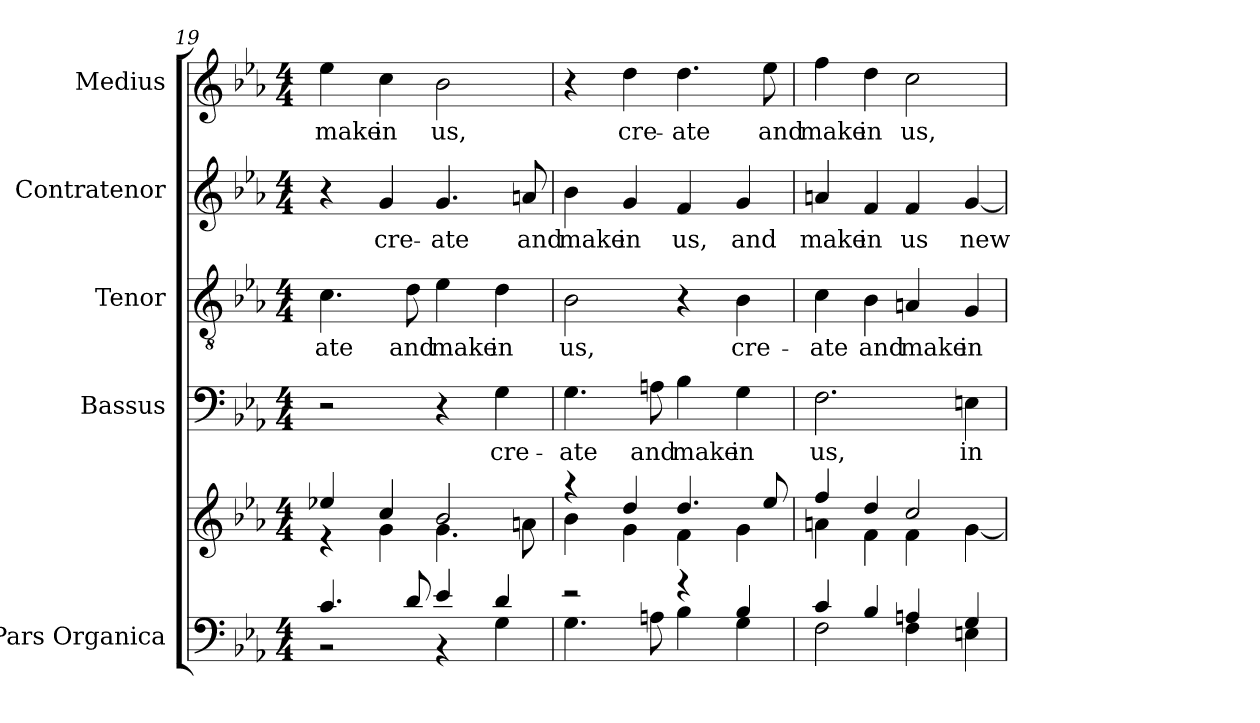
**kern	**kern	**kern	**text	**kern	**text	**kern	**text	**kern	**text
*part5	*part5	*part4	*part4	*part3	*part3	*part2	*part2	*part1	*part1
*staff6	*staff5	*staff4	*staff4	*staff3	*staff3	*staff2	*staff2	*staff1	*staff1
*I"Pars Organica	*	*I"Bassus	*	*I"Tenor	*	*I"Contratenor	*	*I"Medius	*
*clefF4	*clefG2	*clefF4	*	*clefGv2	*	*clefG2	*	*clefG2	*
*	*	*	*	*ITrd7c12	*	*	*	*	*
*k[b-e-a-]	*k[b-e-a-]	*k[b-e-a-]	*	*k[b-e-a-]	*	*k[b-e-a-]	*	*k[b-e-a-]	*
*E-:	*E-:	*E-:	*	*E-:	*	*E-:	*	*E-:	*
*M4/4	*M4/4	*M4/4	*	*M4/4	*	*M4/4	*	*M4/4	*
=19	=19	=19	=19	=19	=19	=19	=19	=19	=19
*^	*^	*	*	*	*	*	*	*	*
!	!	!	!	!	!	!	!LO:LY:b:color=#000000	!	!	!	!
!	!	!	!	!	!	!	!	!	!	!	!LO:LY:b:color=#000000
4.ci/	2r	4ee-Xi/	4r	2r	.	4.Ci\	-ate	4r	.	4ee-i\	make
!	!	!	!	!	!	!	!	!	!LO:LY:b:color=#000000	!	!
!	!	!	!	!	!	!	!	!	!	!	!LO:LY:b:color=#000000
.	.	4cci/	4gi\	.	.	.	.	4gi/	cre-	4cci\	in
!	!	!	!	!	!	!	!LO:LY:b:color=#000000	!	!	!	!
8di/	.	.	.	.	.	8Di\	and	.	.	.	.
!	!	!	!	!	!	!	!LO:LY:b:color=#000000	!	!	!	!
!	!	!	!	!	!	!	!	!	!LO:LY:b:color=#000000	!	!
!	!	!	!	!	!	!	!	!	!	!	!LO:LY:b:color=#000000
4e-i/	4r	2b-i/	4.gi\	4r	.	4E-i\	make	4.gi/	-ate	2b-i\	us,
!	!	!	!	!	!LO:LY:b:color=#000000	!	!	!	!	!	!
!	!	!	!	!	!	!	!LO:LY:b:color=#000000	!	!	!	!
4di/	4Gi\	.	.	4Gi\	cre-	4Di\	in	.	.	.	.
!	!	!	!	!	!	!	!	!	!LO:LY:b:color=#000000	!	!
.	.	.	8ani\	.	.	.	.	8ani/	and	.	.
=20	=20	=20	=20	=20	=20	=20	=20	=20	=20	=20	=20
!	!	!	!	!	!LO:LY:b:color=#000000	!	!	!	!	!	!
!	!	!	!	!	!	!	!LO:LY:b:color=#000000	!	!	!	!
!	!	!	!	!	!	!	!	!	!LO:LY:b:color=#000000	!	!
2r	4.Gi\	4r	4b-i\	4.Gi\	-ate	2BB-i\	us,	4b-i\	make	4r	.
!	!	!	!	!	!	!	!	!	!LO:LY:b:color=#000000	!	!
!	!	!	!	!	!	!	!	!	!	!	!LO:LY:b:color=#000000
.	.	4ddi/	4gi\	.	.	.	.	4gi/	in	4ddi\	cre-
!	!	!	!	!	!LO:LY:b:color=#000000	!	!	!	!	!	!
.	8Ani\	.	.	8Ani\	and	.	.	.	.	.	.
!	!	!	!	!	!LO:LY:b:color=#000000	!	!	!	!	!	!
!	!	!	!	!	!	!	!	!	!LO:LY:b:color=#000000	!	!
!	!	!	!	!	!	!	!	!	!	!	!LO:LY:b:color=#000000
4r	4B-i\	4.ddi/	4fi\	4B-i\	make	4r	.	4fi/	us,	4.ddi\	-ate
!	!	!	!	!	!LO:LY:b:color=#000000	!	!	!	!	!	!
!	!	!	!	!	!	!	!LO:LY:b:color=#000000	!	!	!	!
!	!	!	!	!	!	!	!	!	!LO:LY:b:color=#000000	!	!
4B-i/	4Gi\	.	4gi\	4Gi\	in	4BB-i\	cre-	4gi/	and	.	.
!	!	!	!	!	!	!	!	!	!	!	!LO:LY:b:color=#000000
.	.	8ee-i/	.	.	.	.	.	.	.	8ee-i\	and
!!LO:LB:g=z
=21	=21	=21	=21	=21	=21	=21	=21	=21	=21	=21	=21
!	!	!	!	!	!LO:LY:b:color=#000000	!	!	!	!	!	!
!	!	!	!	!	!	!	!LO:LY:b:color=#000000	!	!	!	!
!	!	!	!	!	!	!	!	!	!LO:LY:b:color=#000000	!	!
!	!	!	!	!	!	!	!	!	!	!	!LO:LY:b:color=#000000
4ci/	2Fi\	4ffi/	4ani\	2.Fi\	us,	4Ci\	-ate	4ani/	make	4ffi\	make
!	!	!	!	!	!	!	!LO:LY:b:color=#000000	!	!	!	!
!	!	!	!	!	!	!	!	!	!LO:LY:b:color=#000000	!	!
!	!	!	!	!	!	!	!	!	!	!	!LO:LY:b:color=#000000
4B-i/	.	4ddi/	4fi\	.	.	4BB-i\	and	4fi/	in	4ddi\	in
!	!	!	!	!	!	!	!LO:LY:b:color=#000000	!	!	!	!
!	!	!	!	!	!	!	!	!	!LO:LY:b:color=#000000	!	!
!	!	!	!	!	!	!	!	!	!	!	!LO:LY:b:color=#000000
4Ani/	4Fi\	2cci/	4fi\	.	.	4AAni/	make	4fi/	us	2cci\	us,
!	!	!	!	!	!LO:LY:b:color=#000000	!	!	!	!	!	!
!	!	!	!	!	!	!	!LO:LY:b:color=#000000	!	!	!	!
!	!	!	!	!	!	!	!	!	!LO:LY:b:color=#000000	!	!
4Gi/	4Eni\	.	[<4gi\	4Eni\	in	4GGi/	in	[<4gi/	new	.	.
*v	*v	*	*	*	*	*	*	*	*	*	*
*	*v	*v	*	*	*	*	*	*	*	*
=	=	=	=	=	=	=	=	=	=
*-	*-	*-	*-	*-	*-	*-	*-	*-	*-
